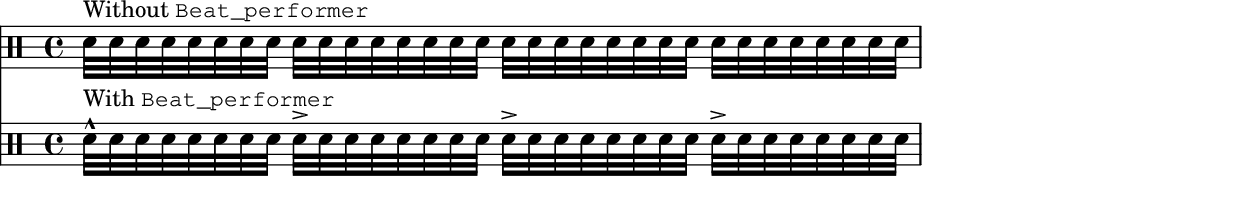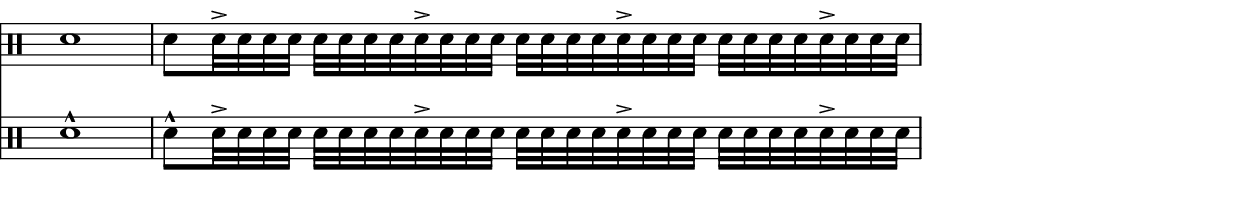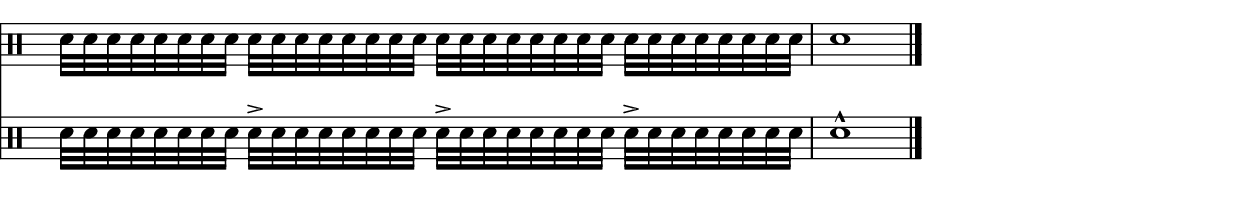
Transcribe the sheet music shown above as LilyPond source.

%% Generated by lilypond-book
%% Options: [exampleindent=10.16\mm,indent=0\mm,line-width=160\mm,paper-height=845.047\pt,paper-width=597.508\pt,papersize='(cons (* 597.508 pt) (* 845.047 pt))]
\include "lilypond-book-preamble.ly"


% ****************************************************************
% Start cut-&-pastable-section
% ****************************************************************

#(ly:set-option 'eps-box-padding 3.000000)



\paper {
  #(set-paper-size '(cons (* 597.508 pt) (* 845.047 pt)))
  indent = 0\mm
  line-width = 160\mm
  % offset the left padding, also add 1mm as lilypond creates cropped
  % images with a little space on the right
  line-width = #(- line-width (* mm  3.000000) (* mm 1))
}

\layout {
  
}




% ****************************************************************
% ly snippet:
% ****************************************************************
\sourcefilename "/lilypond-2.25.15/input/regression/beat-performer.ly"
\sourcefileline 0
\version "2.23.5"

\header {
  texidoc = "Show the effect of the @code{Beat_performer} on drum
tremolos: start of the bar and its beats are marked
by  @code{\\marcato} and @code{\\accent}, respectively, unless manual
syncopes in less distance than the last `regular' beat precede,
indicated with one of those two articulations explicitly."
}

"\*" = \repeat unfold \etc

music = \drummode {
  \* 32 sn32 | 1 |
  8 \* 3 { <>-> \* 8 32 } <>->
  \* #(+ 4 32) 32 | 1 |
  \bar "|."
}

\score {
  <<
    \new DrumStaff
    \new DrumVoice {
      <>^\markup { Without \typewriter { Beat_performer } }
      \music
    }
    \new DrumStaff
    \new DrumVoice \with {
      %% Instantiate Beat_performer also as an engraver to see its effects.
      \consists "Beat_performer"
      \consists "Beat_engraver"
    }
    {
      <>^\markup { With \typewriter { Beat_performer } }
      \music
    }
  >>
  \midi {
    \tempo 4=80
  }
  \layout {
  }
}



% ****************************************************************
% end ly snippet
% ****************************************************************
